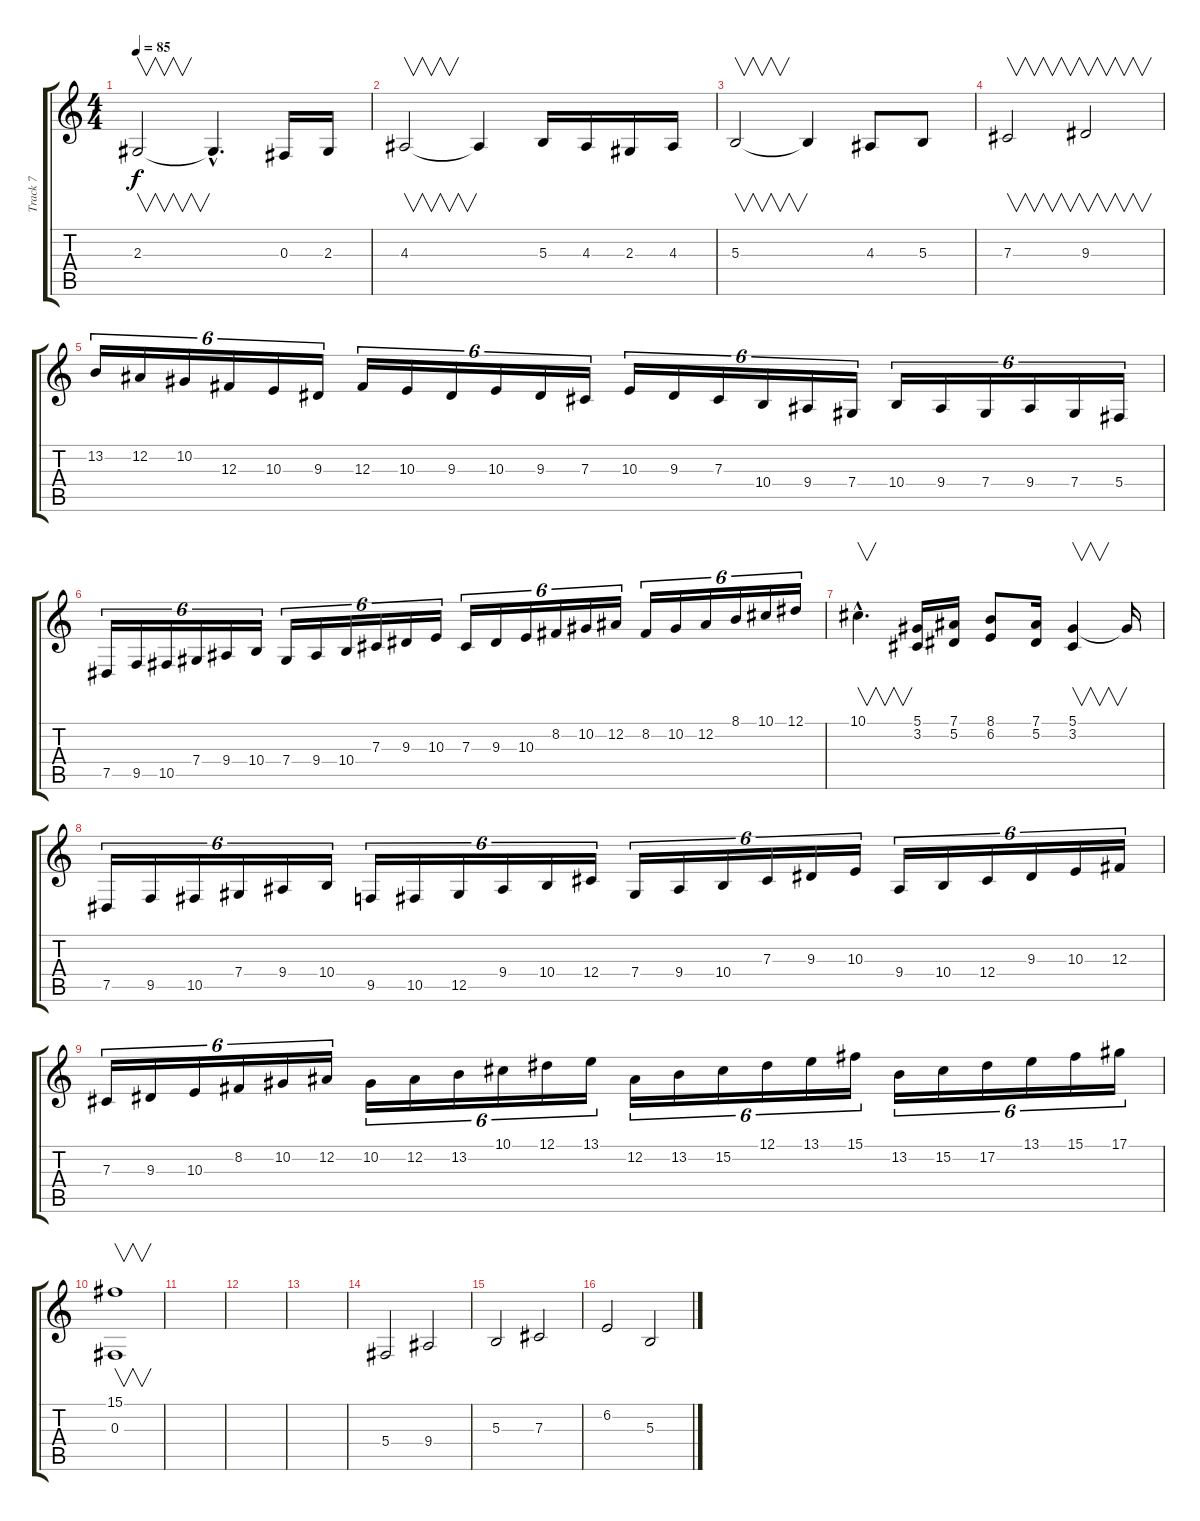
\track ("Track 7" "Track 7") {instrument violin}
\staff {score tabs}
\tuning (Eb4 Bb3 Gb3 Db3 Ab2 Eb2) {hide}
\ts (4 4)
\tempo 85
\clef g2
\ks c
2.3.2{v dy f} 2.3{hac t}.4{d} 0.3.16 2.3.16 |
4.3.2{v} 4.3{t}.4 5.3.16 4.3.16 2.3.16 4.3.16 |
5.3.2{v} 5.3{t}.4 4.3.8 5.3.8 |
7.3.2{v} 9.3.2{v} |
13.2.16{tu (6 4)} 12.2.16{tu (6 4)} 10.2.16{tu (6 4)} 12.3.16{tu (6 4)} 10.3.16{tu (6 4)} 9.3.16{tu (6 4)} 12.3.16{tu (6 4)} 10.3.16{tu (6 4)} 9.3.16{tu (6 4)} 10.3.16{tu (6 4)} 9.3.16{tu (6 4)} 7.3.16{tu (6 4)} 10.3.16{tu (6 4)} 9.3.16{tu (6 4)} 7.3.16{tu (6 4)} 10.4.16{tu (6 4)} 9.4.16{tu (6 4)} 7.4.16{tu (6 4)} 10.4.16{tu (6 4)} 9.4.16{tu (6 4)} 7.4.16{tu (6 4)} 9.4.16{tu (6 4)} 7.4.16{tu (6 4)} 5.4.16{tu (6 4)} |
7.5.16{tu (6 4)} 9.5.16{tu (6 4)} 10.5.16{tu (6 4)} 7.4.16{tu (6 4)} 9.4.16{tu (6 4)} 10.4.16{tu (6 4)} 7.4.16{tu (6 4)} 9.4.16{tu (6 4)} 10.4.16{tu (6 4)} 7.3.16{tu (6 4)} 9.3.16{tu (6 4)} 10.3.16{tu (6 4)} 7.3.16{tu (6 4)} 9.3.16{tu (6 4)} 10.3.16{tu (6 4)} 8.2.16{tu (6 4)} 10.2.16{tu (6 4)} 12.2.16{tu (6 4)} 8.2.16{tu (6 4)} 10.2.16{tu (6 4)} 12.2.16{tu (6 4)} 8.1.16{tu (6 4)} 10.1.16{tu (6 4)} 12.1.16{tu (6 4)} |
10.1{hac}.4{v d} (5.1 3.2).16 (7.1 5.2).16 (8.1 6.2).8 (7.1 5.2).16 (5.1 3.2).4{v} 5.1{t}.16 |
7.5.16{tu (6 4)} 9.5.16{tu (6 4)} 10.5.16{tu (6 4)} 7.4.16{tu (6 4)} 9.4.16{tu (6 4)} 10.4.16{tu (6 4)} 9.5.16{tu (6 4)} 10.5.16{tu (6 4)} 12.5.16{tu (6 4)} 9.4.16{tu (6 4)} 10.4.16{tu (6 4)} 12.4.16{tu (6 4)} 7.4.16{tu (6 4)} 9.4.16{tu (6 4)} 10.4.16{tu (6 4)} 7.3.16{tu (6 4)} 9.3.16{tu (6 4)} 10.3.16{tu (6 4)} 9.4.16{tu (6 4)} 10.4.16{tu (6 4)} 12.4.16{tu (6 4)} 9.3.16{tu (6 4)} 10.3.16{tu (6 4)} 12.3.16{tu (6 4)} |
7.3.16{tu (6 4)} 9.3.16{tu (6 4)} 10.3.16{tu (6 4)} 8.2.16{tu (6 4)} 10.2.16{tu (6 4)} 12.2.16{tu (6 4)} 10.2.16{tu (6 4)} 12.2.16{tu (6 4)} 13.2.16{tu (6 4)} 10.1.16{tu (6 4)} 12.1.16{tu (6 4)} 13.1.16{tu (6 4)} 12.2.16{tu (6 4)} 13.2.16{tu (6 4)} 15.2.16{tu (6 4)} 12.1.16{tu (6 4)} 13.1.16{tu (6 4)} 15.1.16{tu (6 4)} 13.2.16{tu (6 4)} 15.2.16{tu (6 4)} 17.2.16{tu (6 4)} 13.1.16{tu (6 4)} 15.1.16{tu (6 4)} 17.1.16{tu (6 4)} |
(15.1 0.3).1{v} |
|
|
|
5.4.2 9.4.2 |
5.3.2 7.3.2 |
6.2.2 5.3.2
